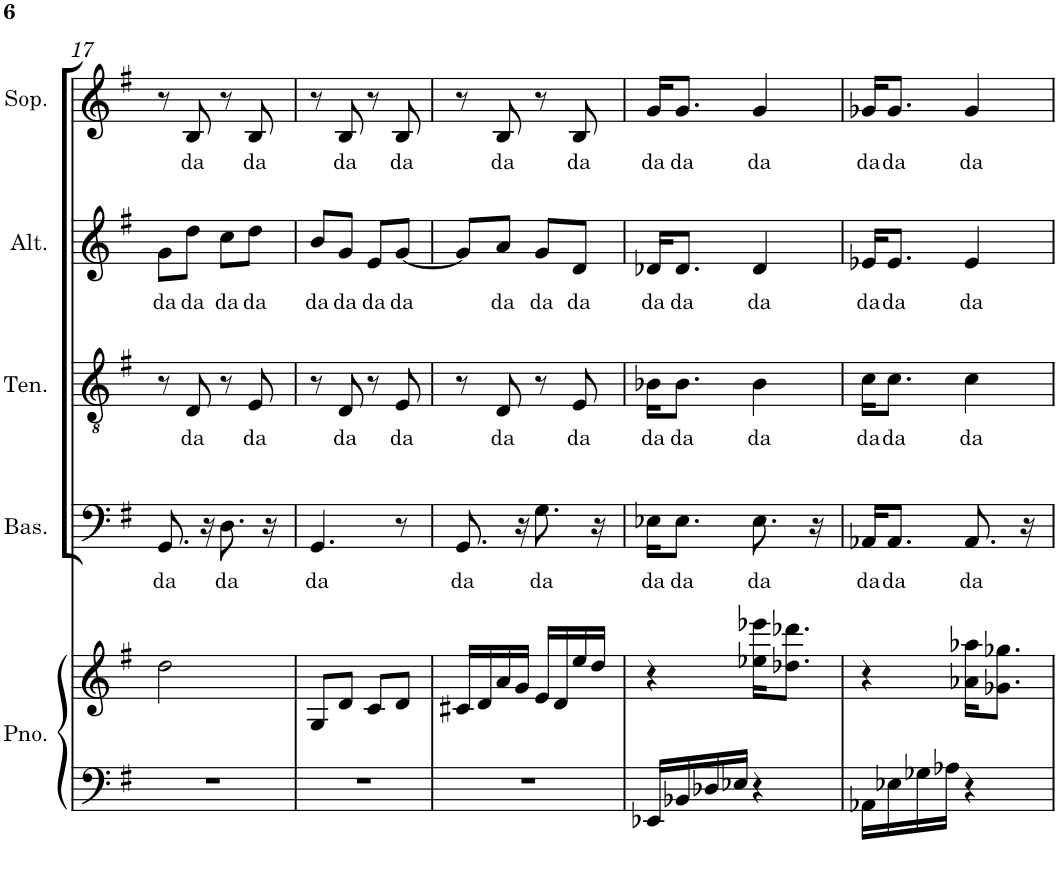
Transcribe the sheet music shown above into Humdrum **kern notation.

**kern	**kern	**kern	**text	**kern	**text	**kern	**text	**kern	**text
*part5	*part5	*part4	*part4	*part3	*part3	*part2	*part2	*part1	*part1
*staff6	*staff5	*staff4	*staff4	*staff3	*staff3	*staff2	*staff2	*staff1	*staff1
*I"Piano	*	*I"Bass	*	*I"Tenor	*	*I"Alto	*	*I"Soprano	*
*I'Pno.	*	*I'Bas.	*	*I'Ten.	*	*I'Alt.	*	*I'Sop.	*
!!LO:PB:g=z
*clefF4	*clefG2	*clefF4	*	*clefGv2	*	*clefG2	*	*clefG2	*
*k[f#]	*k[f#]	*k[f#]	*	*k[f#]	*	*k[f#]	*	*k[f#]	*
*G:	*G:	*G:	*	*G:	*	*G:	*	*G:	*
*M2/4	*M2/4	*M2/4	*	*M2/4	*	*M2/4	*	*M2/4	*
=17	=17	=17	=17	=17	=17	=17	=17	=17	=17
!	!	!	!LO:LY:b	!	!	!	!LO:LY:b	!	!
2r	2dd\	8.GG/	da	8r	.	8g\L	da	8r	.
!	!	!	!	!	!LO:LY:b	!	!LO:LY:b	!	!LO:LY:b
.	.	.	.	8D/	da	8dd\J	da	8B/	da
.	.	16r	.	.	.	.	.	.	.
!	!	!	!LO:LY:b	!	!	!	!LO:LY:b	!	!
.	.	8.D\	da	8r	.	8cc\L	da	8r	.
!	!	!	!	!	!LO:LY:b	!	!LO:LY:b	!	!LO:LY:b
.	.	.	.	8E/	da	8dd\J	da	8B/	da
.	.	16r	.	.	.	.	.	.	.
=18	=18	=18	=18	=18	=18	=18	=18	=18	=18
!	!	!	!LO:LY:b	!	!	!	!LO:LY:b	!	!
2r	8G/L	4.GG/	da	8r	.	8b/L	da	8r	.
!	!	!	!	!	!LO:LY:b	!	!LO:LY:b	!	!LO:LY:b
.	8d/J	.	.	8D/	da	8g/J	da	8B/	da
!	!	!	!	!	!	!	!LO:LY:b	!	!
.	8c/L	.	.	8r	.	8e/L	da	8r	.
!	!	!	!	!	!LO:LY:b	!	!LO:LY:b	!	!LO:LY:b
.	8d/J	8r	.	8E/	da	[8g/J	da	8B/	da
=19	=19	=19	=19	=19	=19	=19	=19	=19	=19
!	!	!	!LO:LY:b	!	!	!	!	!	!
2r	16c#X/LL	8.GG/	da	8r	.	8g/L]	.	8r	.
.	16d/	.	.	.	.	.	.	.	.
!	!	!	!	!	!LO:LY:b	!	!LO:LY:b	!	!LO:LY:b
.	16a/	.	.	8D/	da	8a/J	da	8B/	da
.	16g/JJ	16r	.	.	.	.	.	.	.
!	!	!	!LO:LY:b	!	!	!	!LO:LY:b	!	!
.	16e/LL	8.G\	da	8r	.	8g/L	da	8r	.
.	16d/	.	.	.	.	.	.	.	.
!	!	!	!	!	!LO:LY:b	!	!LO:LY:b	!	!LO:LY:b
.	16ee/	.	.	8E/	da	8d/J	da	8B/	da
.	16dd/JJ	16r	.	.	.	.	.	.	.
=20	=20	=20	=20	=20	=20	=20	=20	=20	=20
!	!	!	!LO:LY:b	!	!LO:LY:b	!	!LO:LY:b	!	!LO:LY:b
16EE-X/LL	4r	16E-X\KL	da	16B-X\KL	da	16d-X/KL	da	16g/KL	da
!	!	!	!LO:LY:b	!	!LO:LY:b	!	!LO:LY:b	!	!LO:LY:b
16BB-X/	.	8.E-\J	da	8.B-\J	da	8.d-/J	da	8.g/J	da
16D-X/	.	.	.	.	.	.	.	.	.
16E-X/JJ	.	.	.	.	.	.	.	.	.
!	!	!	!LO:LY:b	!	!LO:LY:b	!	!LO:LY:b	!	!LO:LY:b
4r	16ee-X\ 16eee-X\KL	8.E-\	da	4B-\	da	4d-/	da	4g/	da
.	8.dd-X\ 8.ddd-X\J	.	.	.	.	.	.	.	.
.	.	16r	.	.	.	.	.	.	.
=21	=21	=21	=21	=21	=21	=21	=21	=21	=21
!	!	!	!LO:LY:b	!	!LO:LY:b	!	!LO:LY:b	!	!LO:LY:b
16AA-X\LL	4r	16AA-X/KL	da	16c\KL	da	16e-X/KL	da	16g-X/KL	da
!	!	!	!LO:LY:b	!	!LO:LY:b	!	!LO:LY:b	!	!LO:LY:b
16E-X\	.	8.AA-/J	da	8.c\J	da	8.e-/J	da	8.g-/J	da
16G-X\	.	.	.	.	.	.	.	.	.
16A-X\JJ	.	.	.	.	.	.	.	.	.
!	!	!	!LO:LY:b	!	!LO:LY:b	!	!LO:LY:b	!	!LO:LY:b
4r	16a-X\ 16aa-X\KL	8.AA-/	da	4c\	da	4e-/	da	4g-/	da
.	8.g-X\ 8.gg-X\J	.	.	.	.	.	.	.	.
.	.	16r	.	.	.	.	.	.	.
=	=	=	=	=	=	=	=	=	=
*-	*-	*-	*-	*-	*-	*-	*-	*-	*-
